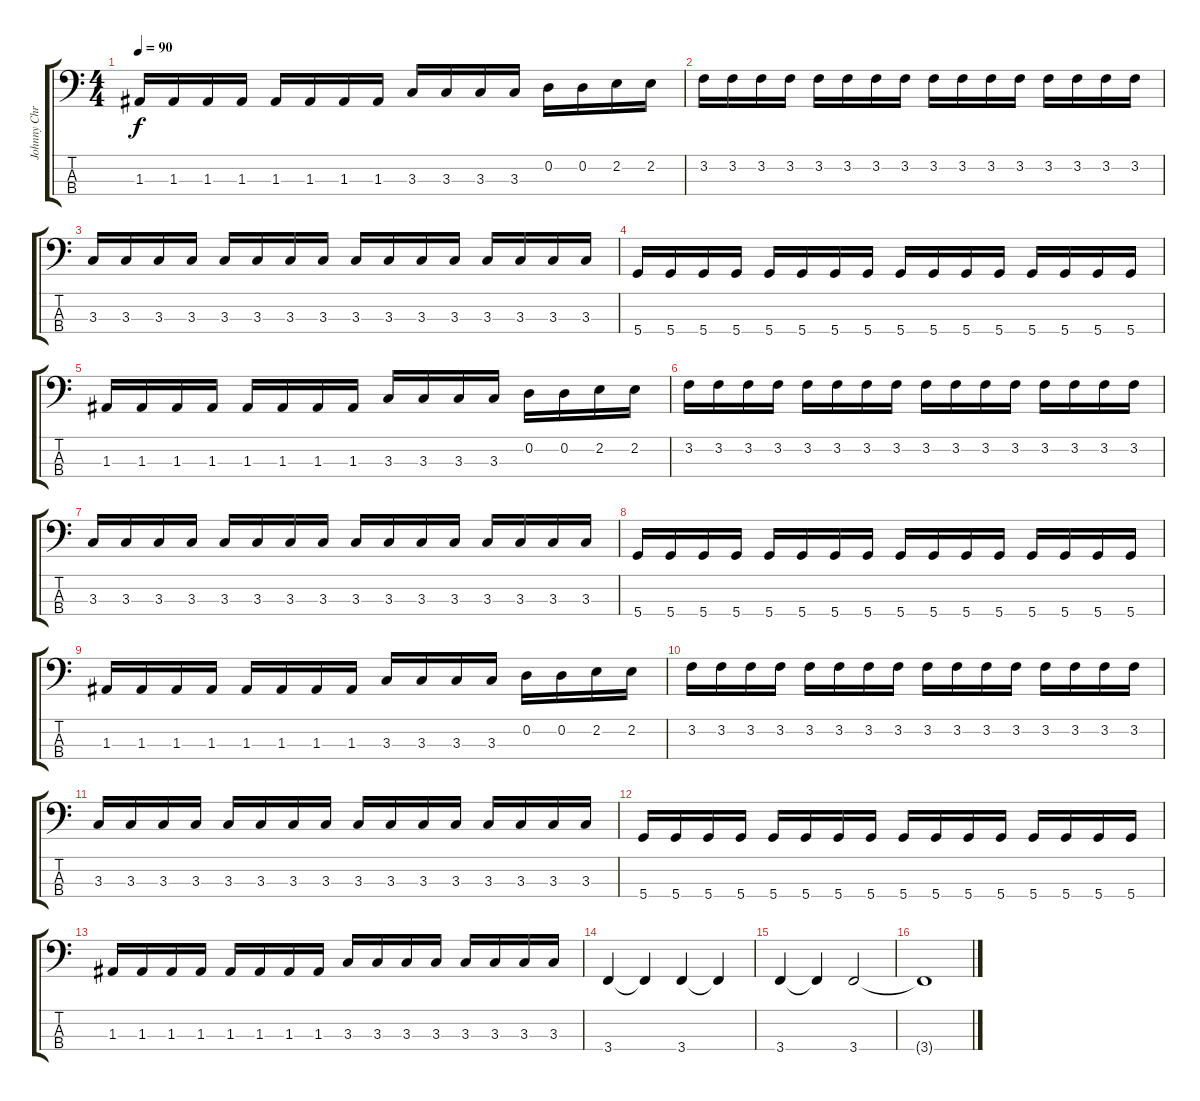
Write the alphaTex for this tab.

\track ("Johnny Christ" "Johnny Chr") {instrument electricbasspick}
\staff {score tabs}
\tuning (G2 D2 A1 D1) {hide}
\ts (4 4)
\tempo 90
\clef f4
\ks c
1.3.16{dy f} 1.3.16 1.3.16 1.3.16 1.3.16 1.3.16 1.3.16 1.3.16 3.3.16 3.3.16 3.3.16 3.3.16 0.2.16 0.2.16 2.2.16 2.2.16 |
3.2.16 3.2.16 3.2.16 3.2.16 3.2.16 3.2.16 3.2.16 3.2.16 3.2.16 3.2.16 3.2.16 3.2.16 3.2.16 3.2.16 3.2.16 3.2.16 |
3.3.16 3.3.16 3.3.16 3.3.16 3.3.16 3.3.16 3.3.16 3.3.16 3.3.16 3.3.16 3.3.16 3.3.16 3.3.16 3.3.16 3.3.16 3.3.16 |
5.4.16 5.4.16 5.4.16 5.4.16 5.4.16 5.4.16 5.4.16 5.4.16 5.4.16 5.4.16 5.4.16 5.4.16 5.4.16 5.4.16 5.4.16 5.4.16 |
1.3.16 1.3.16 1.3.16 1.3.16 1.3.16 1.3.16 1.3.16 1.3.16 3.3.16 3.3.16 3.3.16 3.3.16 0.2.16 0.2.16 2.2.16 2.2.16 |
3.2.16 3.2.16 3.2.16 3.2.16 3.2.16 3.2.16 3.2.16 3.2.16 3.2.16 3.2.16 3.2.16 3.2.16 3.2.16 3.2.16 3.2.16 3.2.16 |
3.3.16 3.3.16 3.3.16 3.3.16 3.3.16 3.3.16 3.3.16 3.3.16 3.3.16 3.3.16 3.3.16 3.3.16 3.3.16 3.3.16 3.3.16 3.3.16 |
5.4.16 5.4.16 5.4.16 5.4.16 5.4.16 5.4.16 5.4.16 5.4.16 5.4.16 5.4.16 5.4.16 5.4.16 5.4.16 5.4.16 5.4.16 5.4.16 |
1.3.16 1.3.16 1.3.16 1.3.16 1.3.16 1.3.16 1.3.16 1.3.16 3.3.16 3.3.16 3.3.16 3.3.16 0.2.16 0.2.16 2.2.16 2.2.16 |
3.2.16 3.2.16 3.2.16 3.2.16 3.2.16 3.2.16 3.2.16 3.2.16 3.2.16 3.2.16 3.2.16 3.2.16 3.2.16 3.2.16 3.2.16 3.2.16 |
3.3.16 3.3.16 3.3.16 3.3.16 3.3.16 3.3.16 3.3.16 3.3.16 3.3.16 3.3.16 3.3.16 3.3.16 3.3.16 3.3.16 3.3.16 3.3.16 |
5.4.16 5.4.16 5.4.16 5.4.16 5.4.16 5.4.16 5.4.16 5.4.16 5.4.16 5.4.16 5.4.16 5.4.16 5.4.16 5.4.16 5.4.16 5.4.16 |
1.3.16 1.3.16 1.3.16 1.3.16 1.3.16 1.3.16 1.3.16 1.3.16 3.3.16 3.3.16 3.3.16 3.3.16 3.3.16 3.3.16 3.3.16 3.3.16 |
3.4.4 3.4{t}.4 3.4.4 3.4{t}.4 |
3.4.4 3.4{t}.4 3.4.2 |
3.4{t}.1
